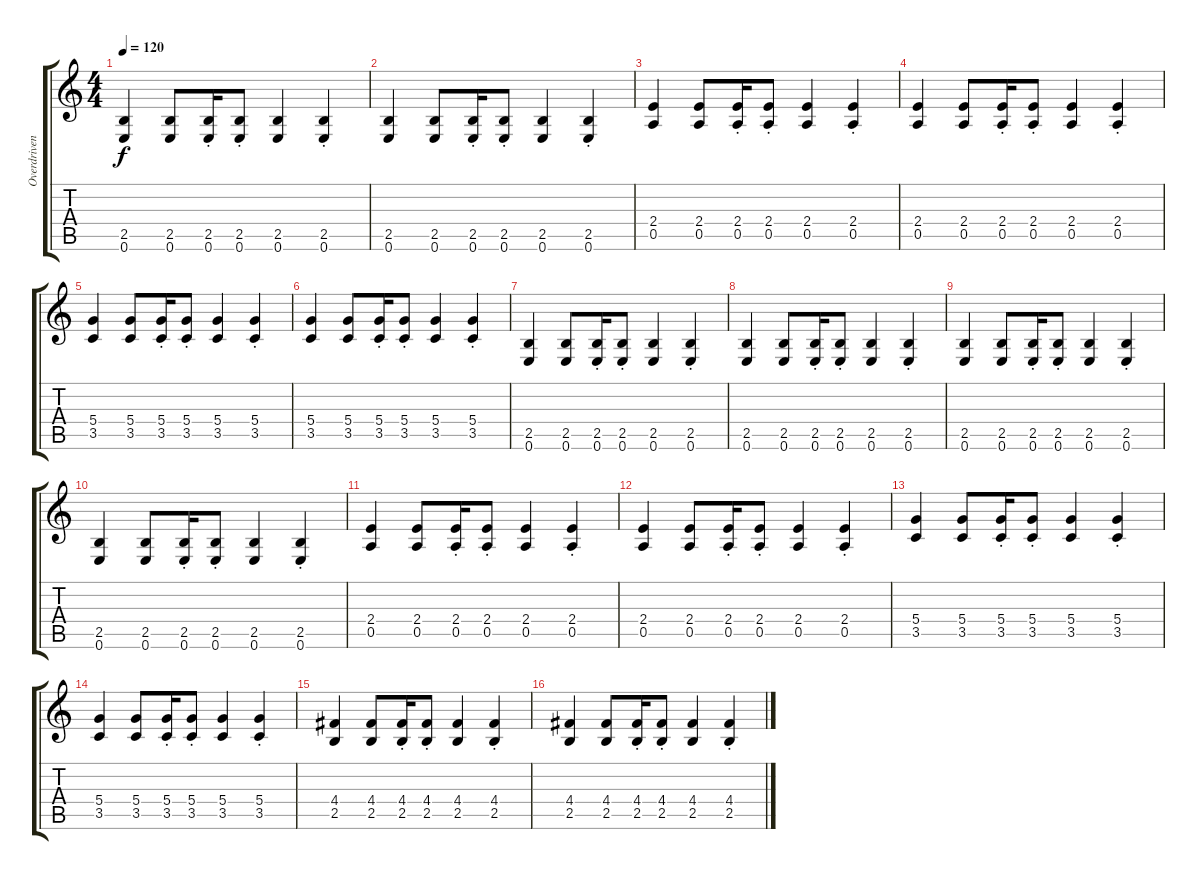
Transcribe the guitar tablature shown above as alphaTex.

\track ("Overdriven" "Overdriven") {instrument overdrivenguitar}
\staff {score tabs}
\tuning (E4 B3 G3 D3 A2 E2) {hide}
\ts (4 4)
\tempo 120
\clef g2
\ks c
(2.5 0.6).4{dy f} (2.5 0.6).8 (2.5{st} 0.6).16 (2.5{st} 0.6).8 (2.5 0.6).4 (2.5{st} 0.6).4 |
(2.5 0.6).4 (2.5 0.6).8 (2.5{st} 0.6).16 (2.5{st} 0.6).8 (2.5 0.6).4 (2.5{st} 0.6).4 |
(2.4 0.5).4 (2.4 0.5).8 (2.4{st} 0.5{st}).16 (2.4{st} 0.5{st}).8 (2.4 0.5).4 (2.4{st} 0.5{st}).4 |
(2.4 0.5).4 (2.4 0.5).8 (2.4{st} 0.5{st}).16 (2.4{st} 0.5{st}).8 (2.4 0.5).4 (2.4{st} 0.5{st}).4 |
(5.4 3.5).4 (5.4 3.5).8 (5.4{st} 3.5{st}).16 (5.4{st} 3.5{st}).8 (5.4 3.5).4 (5.4{st} 3.5{st}).4 |
(5.4 3.5).4 (5.4 3.5).8 (5.4{st} 3.5{st}).16 (5.4{st} 3.5{st}).8 (5.4 3.5).4 (5.4{st} 3.5{st}).4 |
(2.5 0.6).4 (2.5 0.6).8 (2.5{st} 0.6).16 (2.5{st} 0.6).8 (2.5 0.6).4 (2.5{st} 0.6).4 |
(2.5 0.6).4 (2.5 0.6).8 (2.5{st} 0.6).16 (2.5{st} 0.6).8 (2.5 0.6).4 (2.5{st} 0.6).4 |
(2.5 0.6).4 (2.5 0.6).8 (2.5{st} 0.6).16 (2.5{st} 0.6).8 (2.5 0.6).4 (2.5{st} 0.6).4 |
(2.5 0.6).4 (2.5 0.6).8 (2.5{st} 0.6).16 (2.5{st} 0.6).8 (2.5 0.6).4 (2.5{st} 0.6).4 |
(2.4 0.5).4 (2.4 0.5).8 (2.4{st} 0.5{st}).16 (2.4{st} 0.5{st}).8 (2.4 0.5).4 (2.4{st} 0.5{st}).4 |
(2.4 0.5).4 (2.4 0.5).8 (2.4{st} 0.5{st}).16 (2.4{st} 0.5{st}).8 (2.4 0.5).4 (2.4{st} 0.5{st}).4 |
(5.4 3.5).4 (5.4 3.5).8 (5.4{st} 3.5{st}).16 (5.4{st} 3.5{st}).8 (5.4 3.5).4 (5.4{st} 3.5{st}).4 |
(5.4 3.5).4 (5.4 3.5).8 (5.4{st} 3.5{st}).16 (5.4{st} 3.5{st}).8 (5.4 3.5).4 (5.4{st} 3.5{st}).4 |
(4.4 2.5).4 (4.4 2.5).8 (4.4{st} 2.5{st}).16 (4.4{st} 2.5{st}).8 (4.4 2.5).4 (4.4{st} 2.5{st}).4 |
(4.4 2.5).4 (4.4 2.5).8 (4.4{st} 2.5{st}).16 (4.4{st} 2.5{st}).8 (4.4 2.5).4 (4.4{st} 2.5{st}).4
